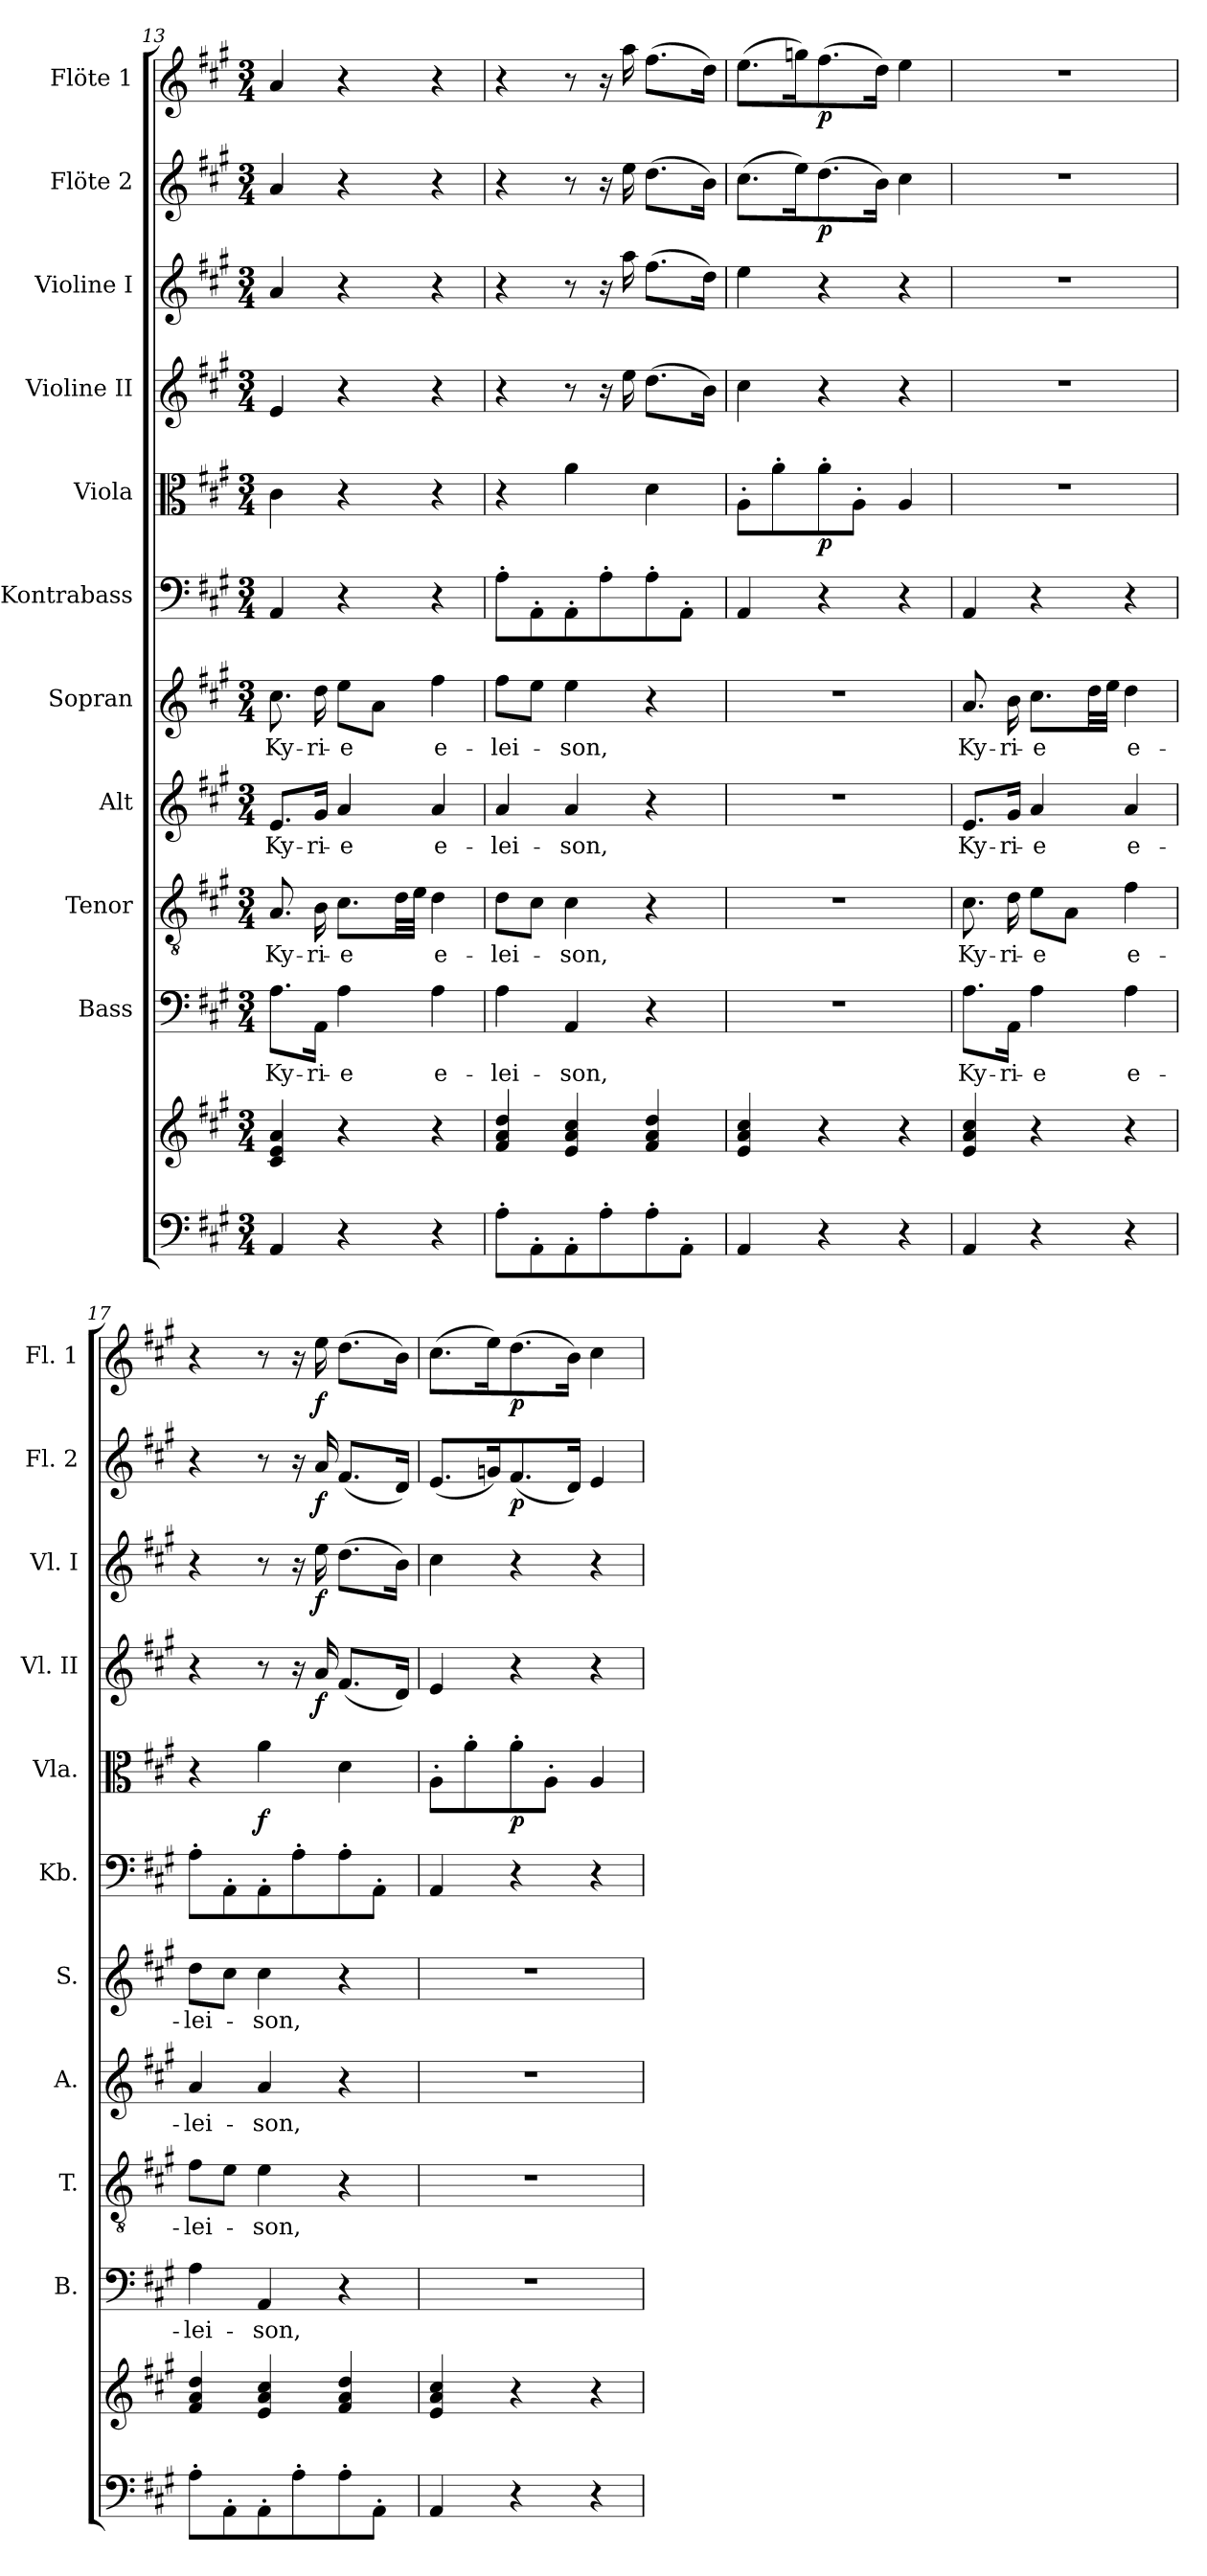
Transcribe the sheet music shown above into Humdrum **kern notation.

**kern	**kern	**kern	**text	**kern	**text	**kern	**text	**kern	**text	**kern	**kern	**dynam	**kern	**dynam	**kern	**dynam	**kern	**dynam	**kern	**dynam
*part11	*part11	*part10	*part10	*part9	*part9	*part8	*part8	*part7	*part7	*part6	*part5	*part5	*part4	*part4	*part3	*part3	*part2	*part2	*part1	*part1
*staff12	*staff11	*staff10	*staff10	*staff9	*staff9	*staff8	*staff8	*staff7	*staff7	*staff6	*staff5	*staff5	*staff4	*staff4	*staff3	*staff3	*staff2	*staff2	*staff1	*staff1
*	*	*I"Bass	*	*I"Tenor	*	*I"Alt	*	*I"Sopran	*	*I"Kontrabass	*I"Viola	*	*I"Violine II	*	*I"Violine I	*	*I"Flöte 2	*	*I"Flöte 1	*
*	*	*I'B.	*	*I'T.	*	*I'A.	*	*I'S.	*	*I'Kb.	*I'Vla.	*	*I'Vl. II	*	*I'Vl. I	*	*I'Fl. 2	*	*I'Fl. 1	*
!!LO:PB:g=z
*clefF4	*clefG2	*clefF4	*	*clefGv2	*	*clefG2	*	*clefG2	*	*clefF4	*clefC3	*	*clefG2	*	*clefG2	*	*clefG2	*	*clefG2	*
*	*	*	*	*	*	*	*	*	*	*ITrd7c12	*	*	*	*	*	*	*	*	*	*
*k[f#c#g#]	*k[f#c#g#]	*k[f#c#g#]	*	*k[f#c#g#]	*	*k[f#c#g#]	*	*k[f#c#g#]	*	*k[f#c#g#]	*k[f#c#g#]	*	*k[f#c#g#]	*	*k[f#c#g#]	*	*k[f#c#g#]	*	*k[f#c#g#]	*
*A:	*A:	*A:	*	*A:	*	*A:	*	*A:	*	*A:	*A:	*	*A:	*	*A:	*	*A:	*	*A:	*
*M3/4	*M3/4	*M3/4	*	*M3/4	*	*M3/4	*	*M3/4	*	*M3/4	*M3/4	*	*M3/4	*	*M3/4	*	*M3/4	*	*M3/4	*
=13	=13	=13	=13	=13	=13	=13	=13	=13	=13	=13	=13	=13	=13	=13	=13	=13	=13	=13	=13	=13
!	!	!	!LO:LY:b	!	!LO:LY:b	!	!LO:LY:b	!	!LO:LY:b	!	!	!	!	!	!	!	!	!	!	!
4AA/	4c#/ 4e/ 4a/	8.A\L	Ky-	8.A/	Ky-	8.e/L	Ky-	8.cc#\	Ky-	4AAA/	4c#\	.	4e/	.	4a/	.	4a/	.	4a/	.
!	!	!	!LO:LY:b	!	!LO:LY:b	!	!LO:LY:b	!	!LO:LY:b	!	!	!	!	!	!	!	!	!	!	!
.	.	16AA\Jk	-ri-	16B\	-ri-	16g#/Jk	-ri-	16dd\	-ri-	.	.	.	.	.	.	.	.	.	.	.
!	!	!	!LO:LY:b	!	!LO:LY:b	!	!LO:LY:b	!	!LO:LY:b	!	!	!	!	!	!	!	!	!	!	!
4r	4r	4A\	-e	8.c#\L	-e	4a/	-e	8ee\L	-e	4r	4r	.	4r	.	4r	.	4r	.	4r	.
.	.	.	.	.	.	.	.	8a\J	.	.	.	.	.	.	.	.	.	.	.	.
.	.	.	.	32d\LL	.	.	.	.	.	.	.	.	.	.	.	.	.	.	.	.
.	.	.	.	32e\JJJ	.	.	.	.	.	.	.	.	.	.	.	.	.	.	.	.
!	!	!	!LO:LY:b	!	!LO:LY:b	!	!LO:LY:b	!	!LO:LY:b	!	!	!	!	!	!	!	!	!	!	!
4r	4r	4A\	e-	4d\	e-	4a/	e-	4ff#\	e-	4r	4r	.	4r	.	4r	.	4r	.	4r	.
=14	=14	=14	=14	=14	=14	=14	=14	=14	=14	=14	=14	=14	=14	=14	=14	=14	=14	=14	=14	=14
!	!	!	!LO:LY:b	!	!LO:LY:b	!	!LO:LY:b	!	!LO:LY:b	!	!	!	!	!	!	!	!	!	!	!
8A'>\L	4f#/ 4a/ 4dd/	4A\	-lei-	8d\L	-lei-	4a/	-lei-	8ff#\L	-lei-	8AA'>\L	4r	.	4r	.	4r	.	4r	.	4r	.
8AA'>\	.	.	.	8c#\J	.	.	.	8ee\J	.	8AAA'>\	.	.	.	.	.	.	.	.	.	.
!	!	!	!LO:LY:b	!	!LO:LY:b	!	!LO:LY:b	!	!LO:LY:b	!	!	!	!	!	!	!	!	!	!	!
8AA'>\	4e/ 4a/ 4cc#/	4AA/	-son,	4c#\	-son,	4a/	-son,	4ee\	-son,	8AAA'>\	4a\	.	8r	.	8r	.	8r	.	8r	.
8A'>\	.	.	.	.	.	.	.	.	.	8AA'>\	.	.	16r	.	16r	.	16r	.	16r	.
.	.	.	.	.	.	.	.	.	.	.	.	.	16ee\	.	16aa\	.	16ee\	.	16aa\	.
8A'>\	4f#/ 4a/ 4dd/	4r	.	4r	.	4r	.	4r	.	8AA'>\	4d\	.	(>8.dd\L	.	(>8.ff#\L	.	(>8.dd\L	.	(>8.ff#\L	.
8AA'>\J	.	.	.	.	.	.	.	.	.	8AAA'>\J	.	.	.	.	.	.	.	.	.	.
.	.	.	.	.	.	.	.	.	.	.	.	.	16b\Jk)	.	16dd\Jk)	.	16b\Jk)	.	16dd\Jk)	.
=15	=15	=15	=15	=15	=15	=15	=15	=15	=15	=15	=15	=15	=15	=15	=15	=15	=15	=15	=15	=15
4AA/	4e/ 4a/ 4cc#/	2.r	.	2.r	.	2.r	.	2.r	.	4AAA/	8A'>\L	.	4cc#\	.	4ee\	.	(>8.cc#\L	.	(>8.ee\L	.
.	.	.	.	.	.	.	.	.	.	.	8a'>\	.	.	.	.	.	.	.	.	.
.	.	.	.	.	.	.	.	.	.	.	.	.	.	.	.	.	16ee\k)	.	16ggn\k)	.
!	!	!	!	!	!	!	!	!	!	!	!	!LO:DY:b	!	!	!	!	!	!LO:DY:b	!	!LO:DY:b
4r	4r	.	.	.	.	.	.	.	.	4r	8a'>\	p	4r	.	4r	.	(>8.dd\	p	(>8.ff#\	p
.	.	.	.	.	.	.	.	.	.	.	8A'>\J	.	.	.	.	.	.	.	.	.
.	.	.	.	.	.	.	.	.	.	.	.	.	.	.	.	.	16b\Jk)	.	16dd\Jk)	.
4r	4r	.	.	.	.	.	.	.	.	4r	4A/	.	4r	.	4r	.	4cc#\	.	4ee\	.
=16	=16	=16	=16	=16	=16	=16	=16	=16	=16	=16	=16	=16	=16	=16	=16	=16	=16	=16	=16	=16
!	!	!	!LO:LY:b	!	!LO:LY:b	!	!LO:LY:b	!	!LO:LY:b	!	!	!	!	!	!	!	!	!	!	!
4AA/	4e/ 4a/ 4cc#/	8.A\L	Ky-	8.c#\	Ky-	8.e/L	Ky-	8.a/	Ky-	4AAA/	2.r	.	2.r	.	2.r	.	2.r	.	2.r	.
!	!	!	!LO:LY:b	!	!LO:LY:b	!	!LO:LY:b	!	!LO:LY:b	!	!	!	!	!	!	!	!	!	!	!
.	.	16AA\Jk	-ri-	16d\	-ri-	16g#/Jk	-ri-	16b\	-ri-	.	.	.	.	.	.	.	.	.	.	.
!	!	!	!LO:LY:b	!	!LO:LY:b	!	!LO:LY:b	!	!LO:LY:b	!	!	!	!	!	!	!	!	!	!	!
4r	4r	4A\	-e	8e\L	-e	4a/	-e	8.cc#\L	-e	4r	.	.	.	.	.	.	.	.	.	.
.	.	.	.	8A\J	.	.	.	.	.	.	.	.	.	.	.	.	.	.	.	.
.	.	.	.	.	.	.	.	32dd\LL	.	.	.	.	.	.	.	.	.	.	.	.
.	.	.	.	.	.	.	.	32ee\JJJ	.	.	.	.	.	.	.	.	.	.	.	.
!	!	!	!LO:LY:b	!	!LO:LY:b	!	!LO:LY:b	!	!LO:LY:b	!	!	!	!	!	!	!	!	!	!	!
4r	4r	4A\	e-	4f#\	e-	4a/	e-	4dd\	e-	4r	.	.	.	.	.	.	.	.	.	.
=17	=17	=17	=17	=17	=17	=17	=17	=17	=17	=17	=17	=17	=17	=17	=17	=17	=17	=17	=17	=17
!	!	!	!LO:LY:b	!	!LO:LY:b	!	!LO:LY:b	!	!LO:LY:b	!	!	!	!	!	!	!	!	!	!	!
8A'>\L	4f#/ 4a/ 4dd/	4A\	-lei-	8f#\L	-lei-	4a/	-lei-	8dd\L	-lei-	8AA'>\L	4r	.	4r	.	4r	.	4r	.	4r	.
8AA'>\	.	.	.	8e\J	.	.	.	8cc#\J	.	8AAA'>\	.	.	.	.	.	.	.	.	.	.
!	!	!	!LO:LY:b	!	!LO:LY:b	!	!LO:LY:b	!	!LO:LY:b	!	!	!LO:DY:b	!	!	!	!	!	!	!	!
8AA'>\	4e/ 4a/ 4cc#/	4AA/	-son,	4e\	-son,	4a/	-son,	4cc#\	-son,	8AAA'>\	4a\	f	8r	.	8r	.	8r	.	8r	.
8A'>\	.	.	.	.	.	.	.	.	.	8AA'>\	.	.	16r	.	16r	.	16r	.	16r	.
!	!	!	!	!	!	!	!	!	!	!	!	!	!	!LO:DY:b	!	!LO:DY:b	!	!LO:DY:b	!	!LO:DY:b
.	.	.	.	.	.	.	.	.	.	.	.	.	16a/	f	16ee\	f	16a/	f	16ee\	f
8A'>\	4f#/ 4a/ 4dd/	4r	.	4r	.	4r	.	4r	.	8AA'>\	4d\	.	(<8.f#/L	.	(>8.dd\L	.	(<8.f#/L	.	(>8.dd\L	.
8AA'>\J	.	.	.	.	.	.	.	.	.	8AAA'>\J	.	.	.	.	.	.	.	.	.	.
.	.	.	.	.	.	.	.	.	.	.	.	.	16d/Jk)	.	16b\Jk)	.	16d/Jk)	.	16b\Jk)	.
!!LO:PB:g=z
=18	=18	=18	=18	=18	=18	=18	=18	=18	=18	=18	=18	=18	=18	=18	=18	=18	=18	=18	=18	=18
4AA/	4e/ 4a/ 4cc#/	2.r	.	2.r	.	2.r	.	2.r	.	4AAA/	8A'>\L	.	4e/	.	4cc#\	.	(<8.e/L	.	(>8.cc#\L	.
.	.	.	.	.	.	.	.	.	.	.	8a'>\	.	.	.	.	.	.	.	.	.
.	.	.	.	.	.	.	.	.	.	.	.	.	.	.	.	.	16gn/k)	.	16ee\k)	.
!	!	!	!	!	!	!	!	!	!	!	!	!LO:DY:b	!	!	!	!	!	!LO:DY:b	!	!LO:DY:b
4r	4r	.	.	.	.	.	.	.	.	4r	8a'>\	p	4r	.	4r	.	(<8.f#/	p	(>8.dd\	p
.	.	.	.	.	.	.	.	.	.	.	8A'>\J	.	.	.	.	.	.	.	.	.
.	.	.	.	.	.	.	.	.	.	.	.	.	.	.	.	.	16d/Jk)	.	16b\Jk)	.
4r	4r	.	.	.	.	.	.	.	.	4r	4A/	.	4r	.	4r	.	4e/	.	4cc#\	.
=	=	=	=	=	=	=	=	=	=	=	=	=	=	=	=	=	=	=	=	=
*-	*-	*-	*-	*-	*-	*-	*-	*-	*-	*-	*-	*-	*-	*-	*-	*-	*-	*-	*-	*-
